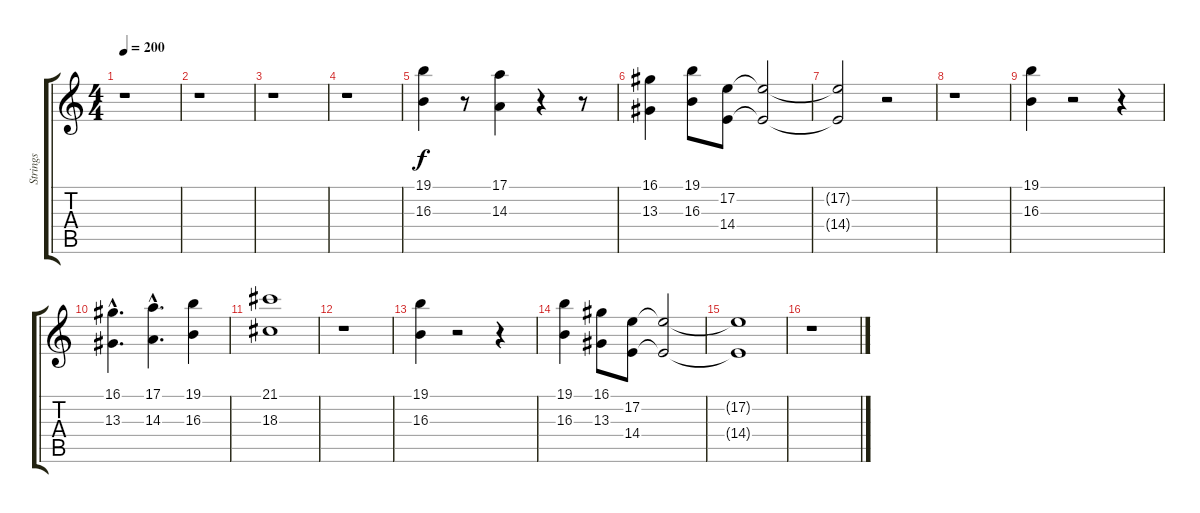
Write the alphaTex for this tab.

\track ("Strings" "Strings") {instrument stringensemble1}
\staff {score tabs}
\tuning (E4 B3 G3 D3 A2 E2) {hide}
\ts (4 4)
\tempo 200
\clef g2
\ks c
r.1{dy mf} |
r.1 |
r.1 |
\section ("" "")
r.1 |
(19.1 16.3).4{dy f volume 10 instrument synthbrass1} r.8 (17.1 14.3).4 r.4 r.8 |
(16.1 13.3).4 (19.1 16.3).8 (17.2 14.4).8 (17.2{t} 14.4{t}).2 |
(17.2{t} 14.4{t}).2 r.2 |
r.1 |
(19.1 16.3).4 r.2 r.4 |
(16.1{hac} 13.3{hac}).4{d} (17.1{hac} 14.3{hac}).4{d} (19.1 16.3).4 |
(21.1 18.3).1 |
r.1 |
(19.1 16.3).4 r.2 r.4 |
(19.1 16.3).4 (16.1 13.3).8 (17.2 14.4).8 (17.2{t} 14.4{t}).2 |
(17.2{t} 14.4{t}).1 |
\section ("" "")
r.1
